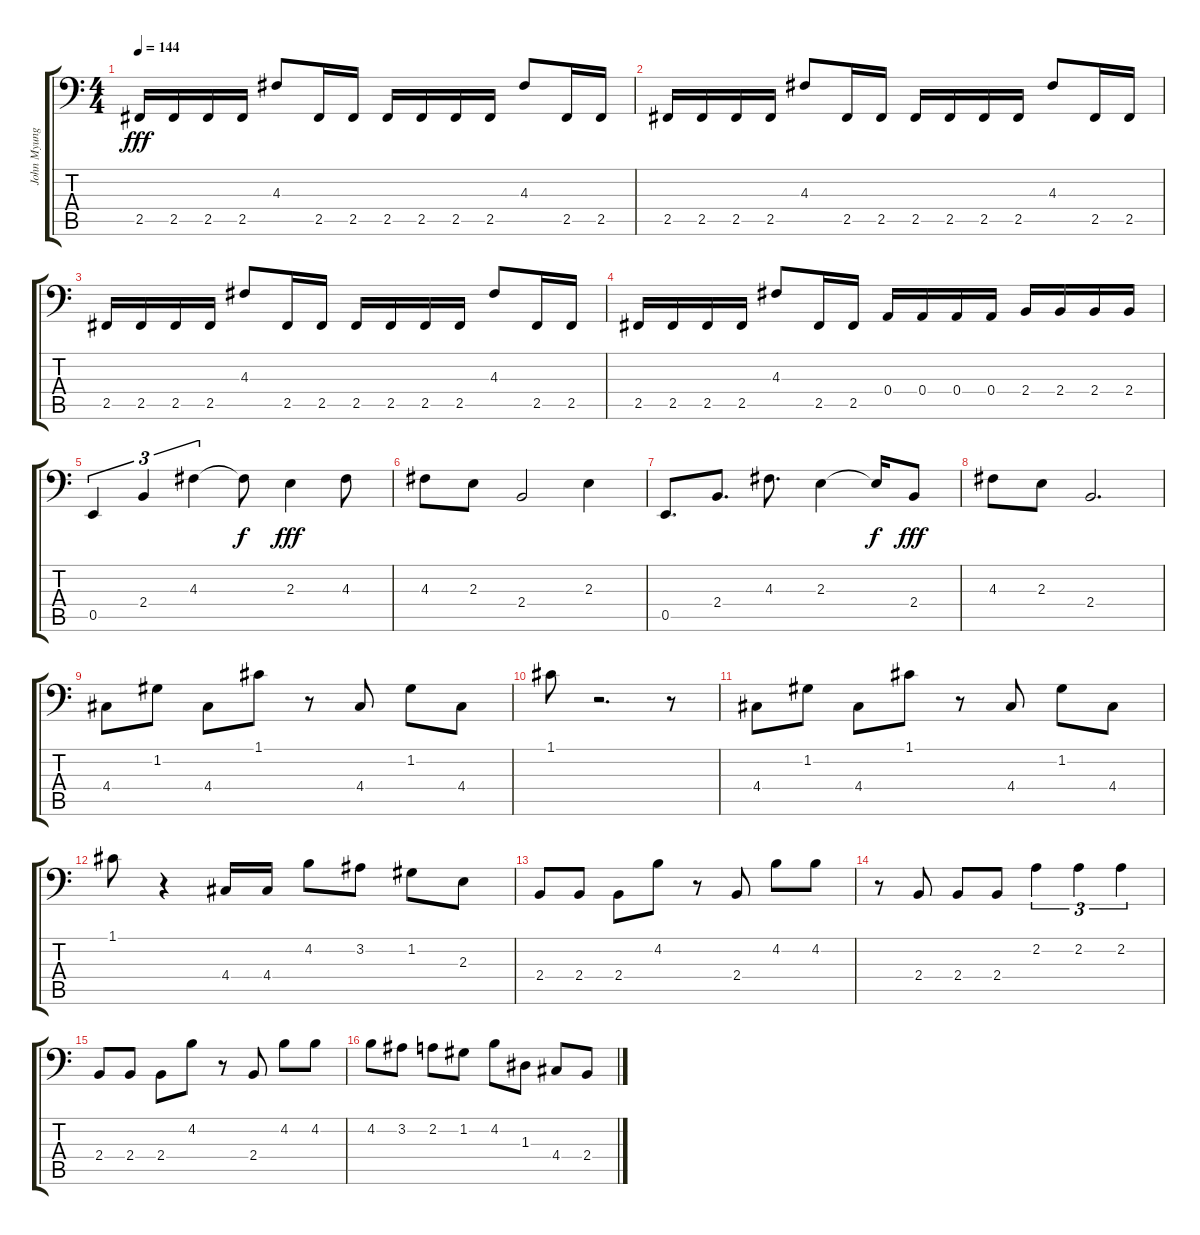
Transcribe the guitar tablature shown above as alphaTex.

\track ("John Myung - bass" "John Myung") {instrument electricbassfinger}
\staff {score tabs}
\tuning (C3 G2 D2 A1 E1 B0) {hide}
\ts (4 4)
\tempo 144
\clef f4
\ks c
2.5.16{dy fff} 2.5.16 2.5.16 2.5.16 4.3.8 2.5.16 2.5.16 2.5.16 2.5.16 2.5.16 2.5.16 4.3.8 2.5.16 2.5.16 |
2.5.16 2.5.16 2.5.16 2.5.16 4.3.8 2.5.16 2.5.16 2.5.16 2.5.16 2.5.16 2.5.16 4.3.8 2.5.16 2.5.16 |
2.5.16 2.5.16 2.5.16 2.5.16 4.3.8 2.5.16 2.5.16 2.5.16 2.5.16 2.5.16 2.5.16 4.3.8 2.5.16 2.5.16 |
2.5.16 2.5.16 2.5.16 2.5.16 4.3.8 2.5.16 2.5.16 0.4.16 0.4.16 0.4.16 0.4.16 2.4.16 2.4.16 2.4.16 2.4.16 |
0.5.4{tu (3 2)} 2.4.4{tu (3 2)} 4.3.4{tu (3 2)} 4.3{t}.8{dy f} 2.3.4{dy fff} 4.3.8 |
4.3.8 2.3.8 2.4.2 2.3.4 |
0.5.8{d} 2.4.8{d} 4.3.8{d} 2.3.4 2.3{t}.16{dy f} 2.4.8{dy fff} |
4.3.8 2.3.8 2.4.2{d} |
4.4.8 1.2.8 4.4.8 1.1.8 r.8 4.4.8 1.2.8 4.4.8 |
1.1.8 r.2{d} r.8 |
4.4.8 1.2.8 4.4.8 1.1.8 r.8 4.4.8 1.2.8 4.4.8 |
1.1.8 r.4 4.4.16 4.4.16 4.2.8 3.2.8 1.2.8 2.3.8 |
2.4.8 2.4.8 2.4.8 4.2.8 r.8 2.4.8 4.2.8 4.2.8 |
r.8 2.4.8 2.4.8 2.4.8 2.2.4{tu (3 2)} 2.2.4{tu (3 2)} 2.2.4{tu (3 2)} |
2.4.8 2.4.8 2.4.8 4.2.8 r.8 2.4.8 4.2.8 4.2.8 |
4.2.8 3.2.8 2.2.8 1.2.8 4.2.8 1.3.8 4.4.8 2.4.8
